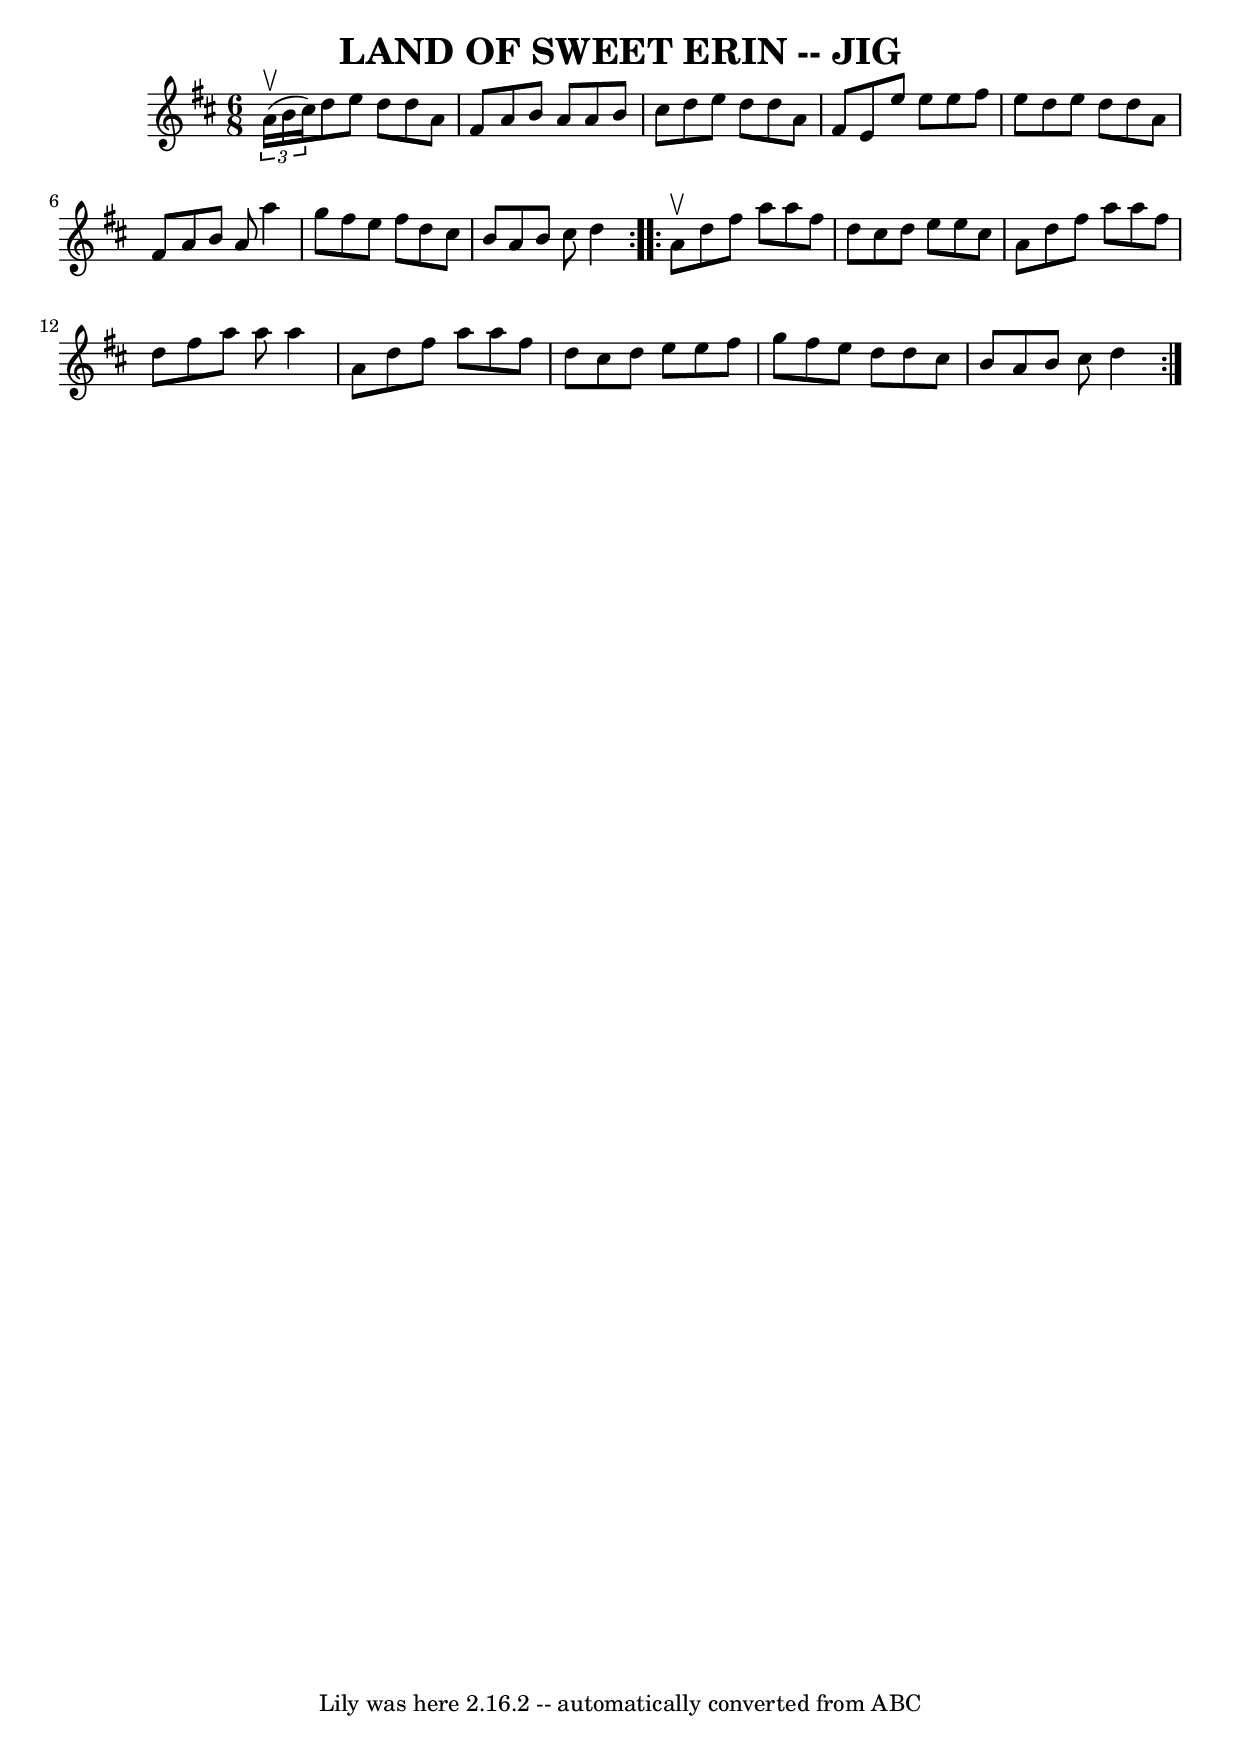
\version "2.16.2"
\include "Mammoth.ily"
\header {
  %% book = "Ryan's Mammoth Collection"
  crossRefNumber = "1"
  footnotes = "\\\\LAND OF SWEET ERIN.-First and 3d couples balance, swing to opposite\\\\places-balance there, swing to place; first couple down the centre,\\\\back-cast off, right and left."
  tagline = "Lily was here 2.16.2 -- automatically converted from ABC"
  title = "LAND OF SWEET ERIN -- JIG"

}
voicedefault =  {



  \repeat volta 2 {

    \time 6/8 
    \key d \major
    \times 2/3 { a'16^\upbow(b'16 cis''16) 
	       }  |
    d''8 e''8 d''8 d''8 a'8 fis'8  |
    a'8 b'8  
    a'8 a'8 b'8 cis''8  |
    d''8 e''8 d''8 d''8 a'8   
    fis'8  |
    e'8 e''8 e''8 e''8 fis''8 e''8  |
    
    d''8 e''8 d''8 d''8 a'8 fis'8  |
    a'8 b'8 a'8    
    a''4 g''8  |
    fis''8 e''8 fis''8 d''8 cis''8 b'8   |
    a'8 b'8 cis''8 d''4  
  } 
  \repeat volta 2 {
    a'8^\upbow  |
    d''8 fis''8 a''8 a''8 fis''8 d''8  |
    cis''8  
    d''8 e''8 e''8 cis''8 a'8  |
    d''8 fis''8 a''8    
    a''8 fis''8 d''8  |
    fis''8 a''8 a''8 a''4 a'8   |
    d''8 fis''8 a''8 a''8 fis''8 d''8  |
    
    cis''8 d''8 e''8 e''8 fis''8 g''8  |
    fis''8 e''8    
    d''8 d''8 cis''8 b'8  |
    a'8 b'8 cis''8 d''4  
  }   

}

\score{
  <<

    \context Staff="default"
    {
      \voicedefault 
      
    }

  >>
  \layout {
    
  }
  \midi {
  }

}
